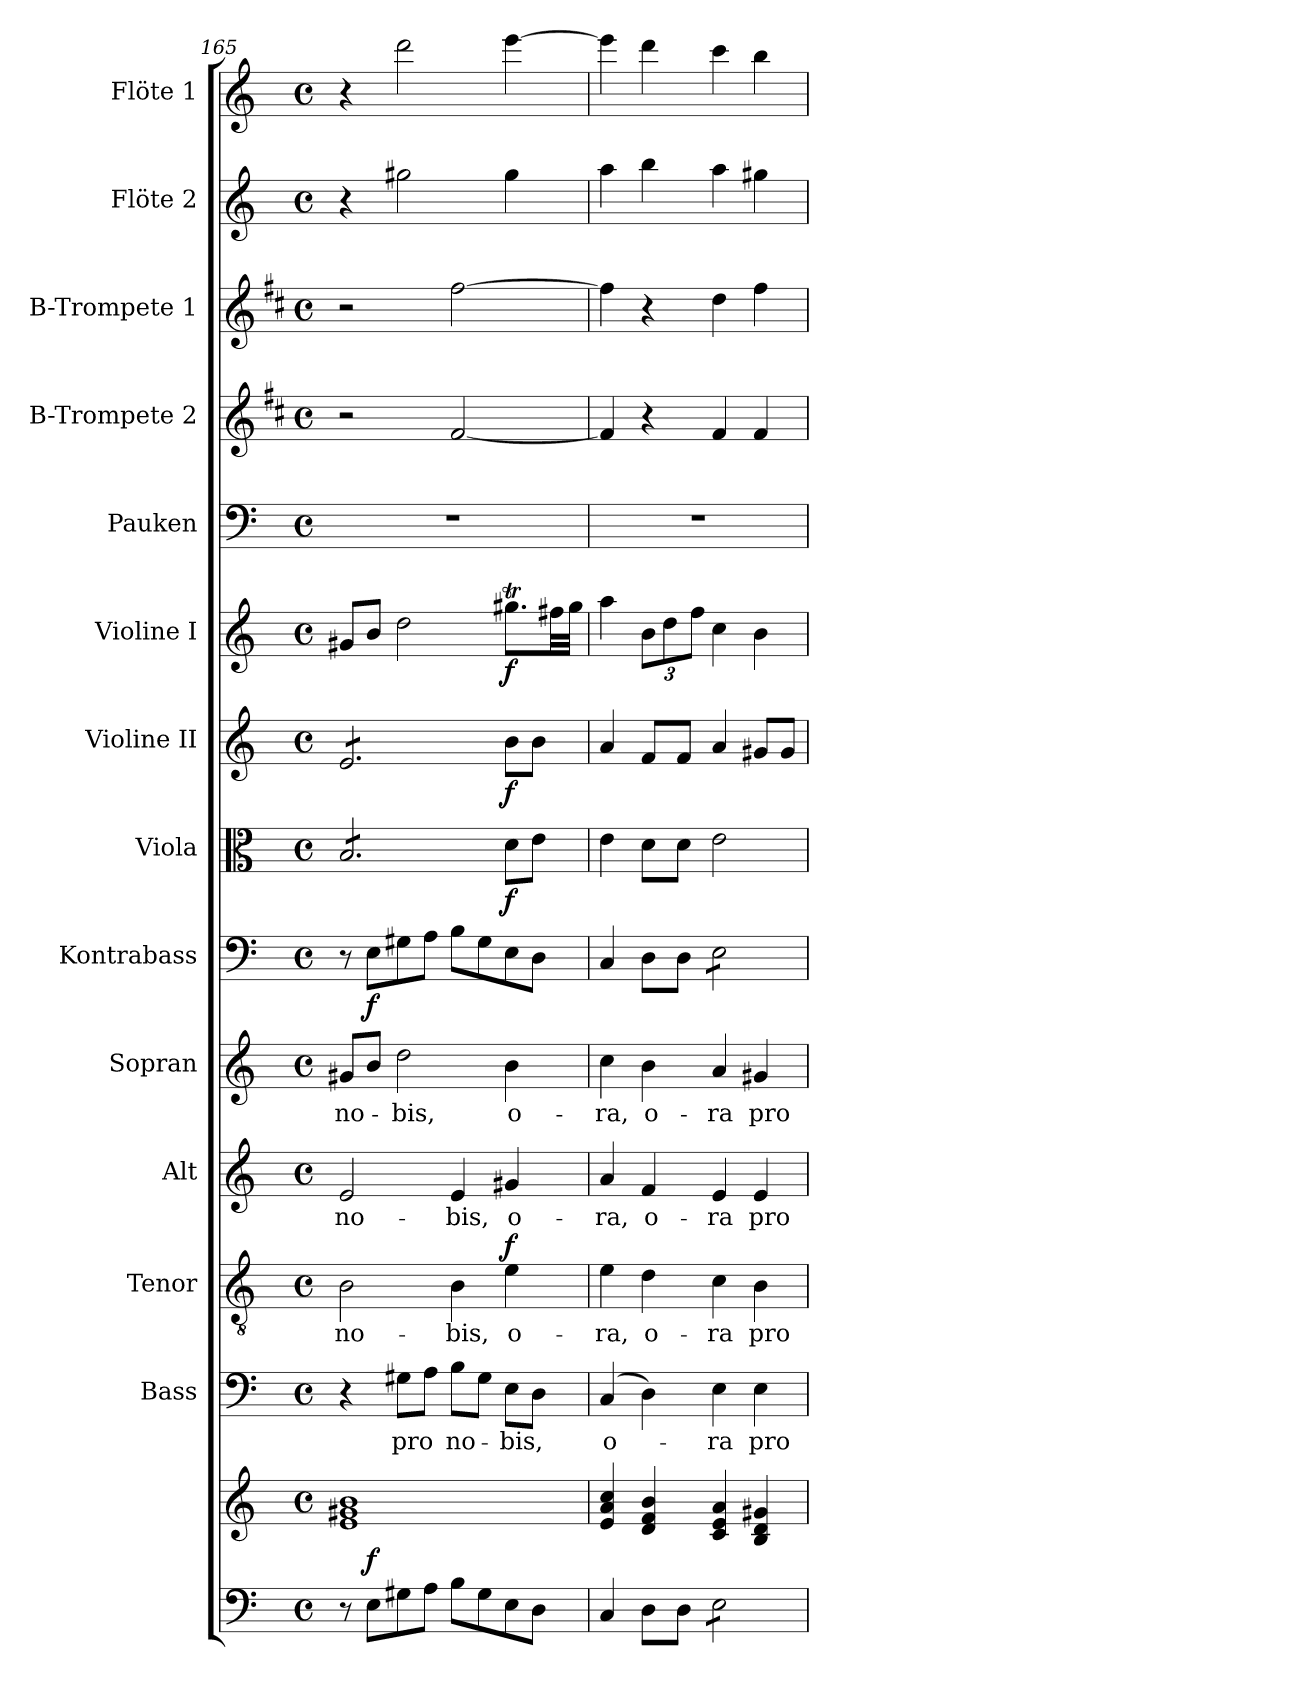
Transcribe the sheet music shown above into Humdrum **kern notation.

**kern	**kern	**dynam	**kern	**text	**kern	**text	**dynam	**kern	**text	**kern	**text	**kern	**dynam	**kern	**dynam	**kern	**dynam	**kern	**dynam	**kern	**kern	**kern	**kern	**kern
*part14	*part14	*part14	*part13	*part13	*part12	*part12	*part12	*part11	*part11	*part10	*part10	*part9	*part9	*part8	*part8	*part7	*part7	*part6	*part6	*part5	*part4	*part3	*part2	*part1
*staff15	*staff14	*staff14/15	*staff13	*staff13	*staff12	*staff12	*staff12	*staff11	*staff11	*staff10	*staff10	*staff9	*staff9	*staff8	*staff8	*staff7	*staff7	*staff6	*staff6	*staff5	*staff4	*staff3	*staff2	*staff1
*	*	*	*I"Bass	*	*I"Tenor	*	*	*I"Alt	*	*I"Sopran	*	*I"Kontrabass	*	*I"Viola	*	*I"Violine II	*	*I"Violine I	*	*I"Pauken	*I"B-Trompete 2	*I"B-Trompete 1	*I"Flöte 2	*I"Flöte 1
*	*	*	*I'B.	*	*I'T.	*	*	*I'A.	*	*I'S.	*	*I'Kb.	*	*I'Vla.	*	*I'Vl. II	*	*I'Vl. I	*	*I'Pk.	*I'B Trp. 2	*I'B Trp. 1	*I'Fl. 2	*I'Fl. 1
*clefF4	*clefG2	*	*clefF4	*	*clefGv2	*	*	*clefG2	*	*clefG2	*	*clefF4	*	*clefC3	*	*clefG2	*	*clefG2	*	*clefF4	*clefG2	*clefG2	*clefG2	*clefG2
*	*	*	*	*	*	*	*	*	*	*	*	*ITrd7c12	*	*	*	*	*	*	*	*	*ITrd1c2	*ITrd1c2	*	*
*k[]	*k[]	*	*k[]	*	*k[]	*	*	*k[]	*	*k[]	*	*k[]	*	*k[]	*	*k[]	*	*k[]	*	*k[]	*k[]	*k[]	*k[]	*k[]
*C:	*C:	*	*C:	*	*C:	*	*	*C:	*	*C:	*	*C:	*	*C:	*	*C:	*	*C:	*	*C:	*C:	*C:	*C:	*C:
*M4/4	*M4/4	*	*M4/4	*	*M4/4	*	*	*M4/4	*	*M4/4	*	*M4/4	*	*M4/4	*	*M4/4	*	*M4/4	*	*M4/4	*M4/4	*M4/4	*M4/4	*M4/4
*met(c)	*met(c)	*	*met(c)	*	*met(c)	*	*	*met(c)	*	*met(c)	*	*met(c)	*	*met(c)	*	*met(c)	*	*met(c)	*	*met(c)	*met(c)	*met(c)	*met(c)	*met(c)
=165	=165	=165	=165	=165	=165	=165	=165	=165	=165	=165	=165	=165	=165	=165	=165	=165	=165	=165	=165	=165	=165	=165	=165	=165
!	!	!	!	!	!	!LO:LY:b	!	!	!LO:LY:b	!	!LO:LY:b	!	!	!	!	!	!	!	!	!	!	!	!	!
*	*	*	*	*	*	*	*	*	*	*	*	*	*	*tremolo	*	*	*	*	*	*	*	*	*	*
*	*	*	*	*	*	*	*	*	*	*	*	*	*	*	*	*tremolo	*	*	*	*	*	*	*	*
8r	1e 1g#X 1b	.	4r	.	2B\	no-	.	2e/	no-	8g#X/L	no-	8r	.	8B/L	.	8e/L	.	8g#X/L	.	1r	2r	2r	4r	4r
!	!	!LO:DY:a=2	!	!	!	!	!	!	!	!	!	!	!LO:DY:b	!	!	!	!	!	!	!	!	!	!	!
8E\L	.	f	.	.	.	.	.	.	.	8b/J	.	8EE\L	f	8B/	.	8e/	.	8b/J	.	.	.	.	.	.
!	!	!	!	!LO:LY:b	!	!	!	!	!	!	!LO:LY:b	!	!	!	!	!	!	!	!	!	!	!	!	!
8G#X\	.	.	8G#X\L	pro	.	.	.	.	.	2dd\	-bis,	8GG#X\	.	8B/	.	8e/	.	2dd\	.	.	.	.	2gg#X\	2ddd\
8A\J	.	.	8A\J	.	.	.	.	.	.	.	.	8AA\J	.	8B/	.	8e/	.	.	.	.	.	.	.	.
!	!	!	!	!LO:LY:b	!	!LO:LY:b	!	!	!LO:LY:b	!	!	!	!	!	!	!	!	!	!	!	!	!	!	!
8B\L	.	.	8B\L	no-	4B\	-bis,	.	4e/	-bis,	.	.	8BB\L	.	8B/	.	8e/	.	.	.	.	[2e/	[2ee\	.	.
8G#\	.	.	8G#\J	.	.	.	.	.	.	.	.	8GG#\	.	8B/J	.	8e/J	.	.	.	.	.	.	.	.
*	*	*	*	*	*	*	*	*	*	*	*	*	*	*	*	*Xtremolo	*	*	*	*	*	*	*	*
*	*	*	*	*	*	*	*	*	*	*	*	*	*	*Xtremolo	*	*	*	*	*	*	*	*	*	*
!	!	!	!	!LO:LY:b	!	!LO:LY:b	!LO:DY:a	!	!LO:LY:b	!	!LO:LY:b	!	!	!	!LO:DY:b	!	!LO:DY:b	!	!LO:DY:b	!	!	!	!	!
8E\	.	.	8E\L	-bis,	4e\	o-	f	4g#X/	o-	4b\	o-	8EE\	.	8d\L	f	8b\L	f	8.gg#Xt\L	f	.	.	.	4gg#\	[4eee\
8D\J	.	.	8D\J	.	.	.	.	.	.	.	.	8DD\J	.	8e\J	.	8b\J	.	.	.	.	.	.	.	.
.	.	.	.	.	.	.	.	.	.	.	.	.	.	.	.	.	.	32ff#X\LL	.	.	.	.	.	.
.	.	.	.	.	.	.	.	.	.	.	.	.	.	.	.	.	.	32gg#\JJJ	.	.	.	.	.	.
=166	=166	=166	=166	=166	=166	=166	=166	=166	=166	=166	=166	=166	=166	=166	=166	=166	=166	=166	=166	=166	=166	=166	=166	=166
!	!	!	!	!LO:LY:b	!	!LO:LY:b	!	!	!LO:LY:b	!	!LO:LY:b	!	!	!	!	!	!	!	!	!	!	!	!	!
4C/	4e/ 4a/ 4cc/	.	(4C/	o-	4e\	-ra,	.	4a/	-ra,	4cc\	-ra,	4CC/	.	4e\	.	4a/	.	4aa\	.	1r	4e/]	4ee\]	4aa\	4eee\]
!	!	!	!	!	!	!LO:LY:b	!	!	!LO:LY:b	!	!LO:LY:b	!	!	!	!	!	!	!	!	!	!	!	!	!
8D\L	4d/ 4f/ 4b/	.	4D\)	.	4d\	o-	.	4f/	o-	4b\	o-	8DD\L	.	8d\L	.	8f/L	.	12b\L	.	.	4r	4r	4bb\	4ddd\
.	.	.	.	.	.	.	.	.	.	.	.	.	.	.	.	.	.	12dd\	.	.	.	.	.	.
8D\J	.	.	.	.	.	.	.	.	.	.	.	8DD\J	.	8d\J	.	8f/J	.	.	.	.	.	.	.	.
.	.	.	.	.	.	.	.	.	.	.	.	.	.	.	.	.	.	12ff\J	.	.	.	.	.	.
!	!	!	!	!LO:LY:b	!	!LO:LY:b	!	!	!LO:LY:b	!	!LO:LY:b	!	!	!	!	!	!	!	!	!	!	!	!	!
*tremolo	*	*	*	*	*	*	*	*	*	*	*	*	*	*	*	*	*	*	*	*	*	*	*	*
*	*	*	*	*	*	*	*	*	*	*	*	*tremolo	*	*	*	*	*	*	*	*	*	*	*	*
8E\L	4c/ 4e/ 4a/	.	4E\	-ra	4c\	-ra	.	4e/	-ra	4a/	-ra	8EE\L	.	2e\	.	4a/	.	4cc\	.	.	4e/	4cc\	4aa\	4ccc\
8E\	.	.	.	.	.	.	.	.	.	.	.	8EE\	.	.	.	.	.	.	.	.	.	.	.	.
!	!	!	!	!LO:LY:b	!	!LO:LY:b	!	!	!LO:LY:b	!	!LO:LY:b	!	!	!	!	!	!	!	!	!	!	!	!	!
8E\	4B/ 4d/ 4g#X/	.	4E\	pro	4B\	pro	.	4e/	pro	4g#X/	pro	8EE\	.	.	.	8g#X/L	.	4b\	.	.	4e/	4ee\	4gg#X\	4bb\
8E\J	.	.	.	.	.	.	.	.	.	.	.	8EE\J	.	.	.	8g#/J	.	.	.	.	.	.	.	.
*	*	*	*	*	*	*	*	*	*	*	*	*Xtremolo	*	*	*	*	*	*	*	*	*	*	*	*
*Xtremolo	*	*	*	*	*	*	*	*	*	*	*	*	*	*	*	*	*	*	*	*	*	*	*	*
=	=	=	=	=	=	=	=	=	=	=	=	=	=	=	=	=	=	=	=	=	=	=	=	=
*-	*-	*-	*-	*-	*-	*-	*-	*-	*-	*-	*-	*-	*-	*-	*-	*-	*-	*-	*-	*-	*-	*-	*-	*-
